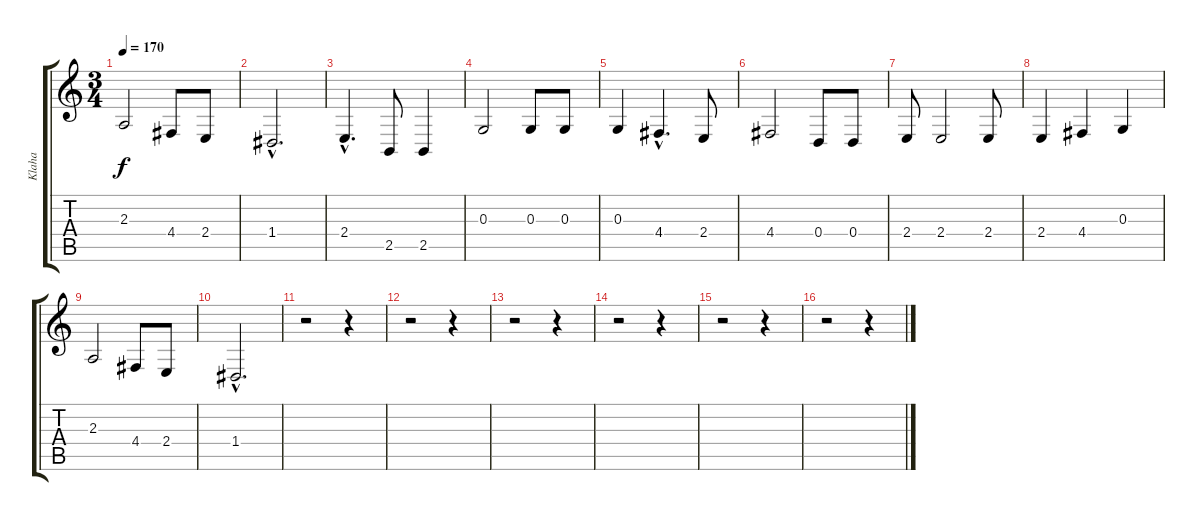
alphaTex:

\track ("Klaha" "Klaha") {instrument cello}
\staff {score tabs}
\tuning (E4 B3 G3 D3 A2 E2) {hide}
\ts (3 4)
\tempo 170
\clef g2
\ks c
2.3.2{dy f} 4.4.8 2.4.8 |
1.4{hac}.2{d} |
2.4{hac}.4{d} 2.5.8 2.5.4 |
0.3.2 0.3.8 0.3.8 |
0.3.4 4.4{hac}.4{d} 2.4.8 |
4.4.2 0.4.8 0.4.8 |
2.4.8 2.4.2 2.4.8 |
2.4.4 4.4.4 0.3.4 |
2.3.2 4.4.8 2.4.8 |
1.4{hac}.2{d} |
r.2 r.4 |
r.2 r.4 |
r.2 r.4 |
r.2 r.4 |
r.2 r.4 |
r.2 r.4
